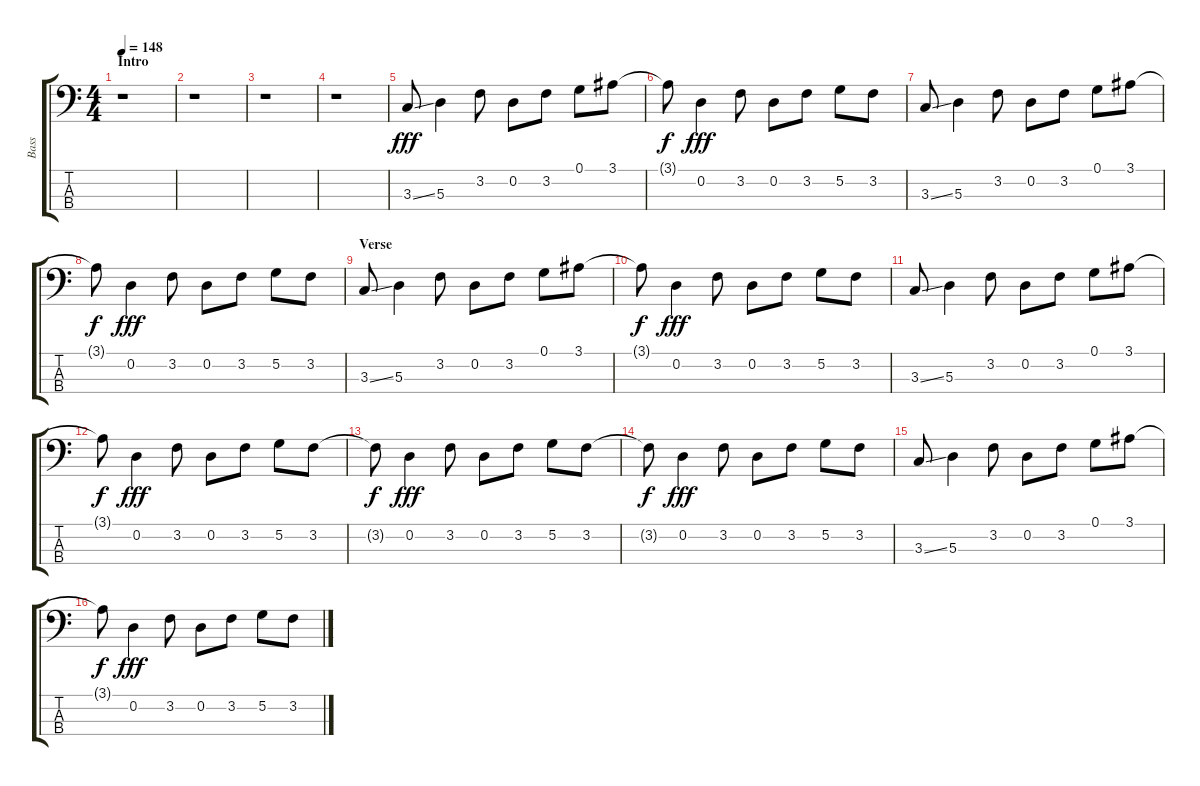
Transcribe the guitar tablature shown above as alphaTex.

\track ("Bass" "Bass") {instrument fretlessbass}
\staff {score tabs}
\tuning (G2 D2 A1 E1) {hide}
\ts (4 4)
\section ("" "Intro")
\tempo 148
\clef f4
\ks c
r.1{dy fff instrument fretlessbass} |
r.1 |
r.1 |
r.1 |
3.3{ss}.8 5.3.4 3.2.8 0.2.8 3.2.8 0.1.8 3.1.8 |
3.1{t}.8{dy f} 0.2.4{dy fff} 3.2.8 0.2.8 3.2.8 5.2.8 3.2.8 |
3.3{ss}.8 5.3.4 3.2.8 0.2.8 3.2.8 0.1.8 3.1.8 |
3.1{t}.8{dy f} 0.2.4{dy fff} 3.2.8 0.2.8 3.2.8 5.2.8 3.2.8 |
\section ("" "Verse")
3.3{ss}.8 5.3.4 3.2.8 0.2.8 3.2.8 0.1.8 3.1.8 |
3.1{t}.8{dy f} 0.2.4{dy fff} 3.2.8 0.2.8 3.2.8 5.2.8 3.2.8 |
3.3{ss}.8 5.3.4 3.2.8 0.2.8 3.2.8 0.1.8 3.1.8 |
3.1{t}.8{dy f} 0.2.4{dy fff} 3.2.8 0.2.8 3.2.8 5.2.8 3.2.8 |
3.2{t}.8{dy f} 0.2.4{dy fff} 3.2.8 0.2.8 3.2.8 5.2.8 3.2.8 |
3.2{t}.8{dy f} 0.2.4{dy fff} 3.2.8 0.2.8 3.2.8 5.2.8 3.2.8 |
3.3{ss}.8 5.3.4 3.2.8 0.2.8 3.2.8 0.1.8 3.1.8 |
3.1{t}.8{dy f} 0.2.4{dy fff} 3.2.8 0.2.8 3.2.8 5.2.8 3.2.8
